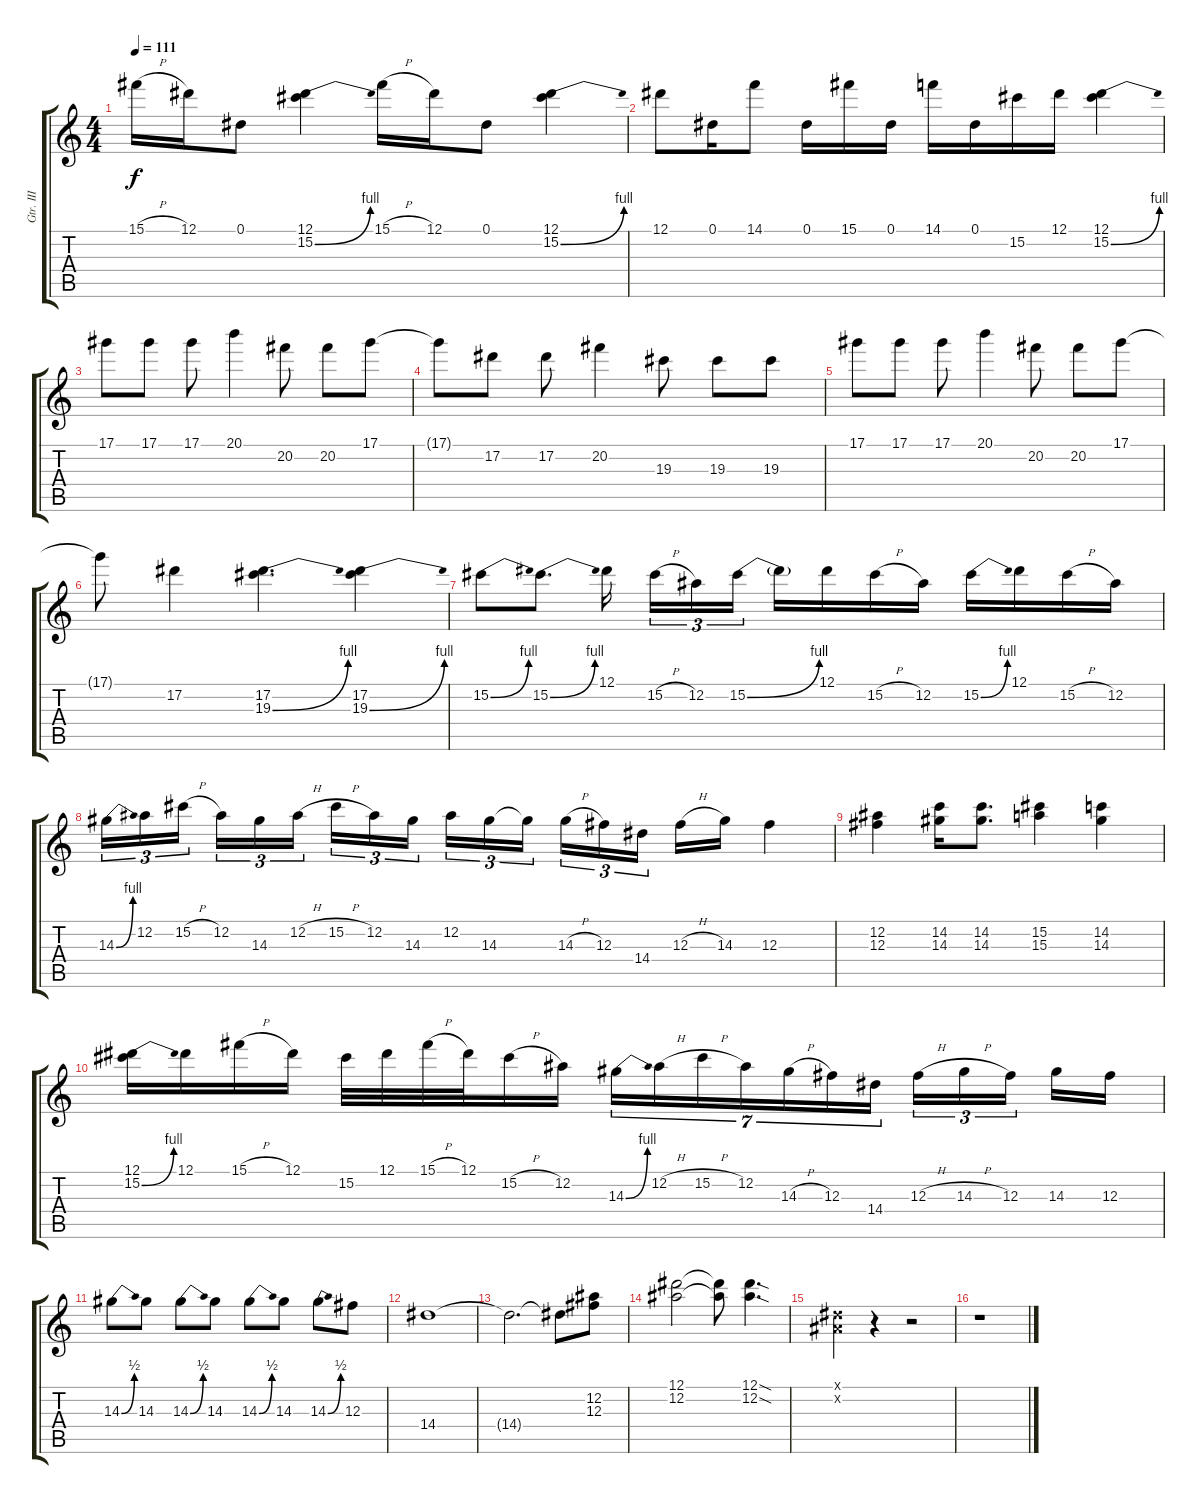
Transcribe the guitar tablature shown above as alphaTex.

\track ("Gtr. III" "Gtr. III") {instrument distortionguitar}
\staff {score tabs}
\tuning (Eb4 Bb3 Gb3 Db3 Ab2 Eb2) {hide}
\ts (4 4)
\tempo 111
\clef g2
\ks c
15.1{h}.16{dy f} 12.1.16 0.1.8 (12.1 15.2{be (bend 0 0 60 4)}).4 15.1{h}.16 12.1.16 0.1.8 (12.1 15.2{be (bend 0 0 60 4)}).4 |
12.1.8 0.1.16 14.1.8 0.1.16 15.1.16 0.1.16 14.1.16 0.1.16 15.2.16 12.1.16 (12.1 15.2{be (bend 0 0 60 4)}).4 |
17.1.8 17.1.8 17.1.8 20.1.4 20.2.8 20.2.8 17.1.8 |
17.1{t}.8 17.2.8 17.2.8 20.2.4 19.3.8 19.3.8 19.3.8 |
17.1.8 17.1.8 17.1.8 20.1.4 20.2.8 20.2.8 17.1.8 |
17.1{t}.8 17.2.4 (17.2 19.3{be (bend 0 0 60 4)}).4{d} (17.2 19.3{be (bend 0 0 60 4)}).4 |
15.2{be (bend 0 0 60 4)}.8 15.2{be (bend 0 0 60 4)}.8{d} 12.1.16{beam splitsecondary} 15.2{h}.16{tu (3 2)} 12.2.16{tu (3 2)} 15.2{be (bend 0 0 60 4)}.16{tu (3 2)} 15.2{t}.16 12.1.16 15.2{h}.16 12.2.16 15.2{be (bend 0 0 60 4)}.16 12.1.16 15.2{h}.16 12.2.16 |
14.3{be (bend 0 0 60 4)}.16{tu (3 2)} 12.2.16{tu (3 2)} 15.2{h}.16{tu (3 2) beam splitsecondary} 12.2.16{tu (3 2)} 14.3.16{tu (3 2)} 12.2{h}.16{tu (3 2)} 15.2{h}.16{tu (3 2)} 12.2.16{tu (3 2)} 14.3.16{tu (3 2) beam splitsecondary} 12.2.16{tu (3 2)} 14.3.16{tu (3 2)} 14.3{t}.16{tu (3 2)} 14.3{h}.16{tu (3 2)} 12.3.16{tu (3 2)} 14.4.16{tu (3 2) beam splitsecondary} 12.3{h}.16 14.3.16 12.3.4 |
(12.2 12.3).4 (14.2 14.3).16 (14.2 14.3).8{d} (15.2 15.3).4 (14.2 14.3).4 |
(12.1 15.2{be (bend 0 0 60 4)}).16 12.1.16 15.1{h}.16 12.1.16 15.2.32 12.1.32 15.1{h}.32 12.1.32 15.2{h}.16 12.2.16 14.3{be (bend 0 0 60 4)}.16{tu (7 4)} 12.2{h}.16{tu (7 4)} 15.2{h}.16{tu (7 4)} 12.2.16{tu (7 4)} 14.3{h}.16{tu (7 4)} 12.3.16{tu (7 4)} 14.4.16{tu (7 4)} 12.3{h}.16{tu (3 2)} 14.3{h}.16{tu (3 2)} 12.3.16{tu (3 2) beam splitsecondary} 14.3.16 12.3.16 |
14.3{be (bend 0 0 60 2)}.8 14.3.8 14.3{be (bend 0 0 60 2)}.8 14.3.8 14.3{be (bend 0 0 60 2)}.8 14.3.8 14.3{be (bend 0 0 60 2)}.8 12.3.8 |
14.4.1 |
14.4{t}.2{d} 14.4{t}.8 (12.2 12.3).8 |
(12.1 12.2).2 (12.1{t} 12.2{t}).8 (12.1{sod} 12.2{sod}).4{d} |
(0.1{x} 0.2{x}).4 r.4 r.2 |
r.1
